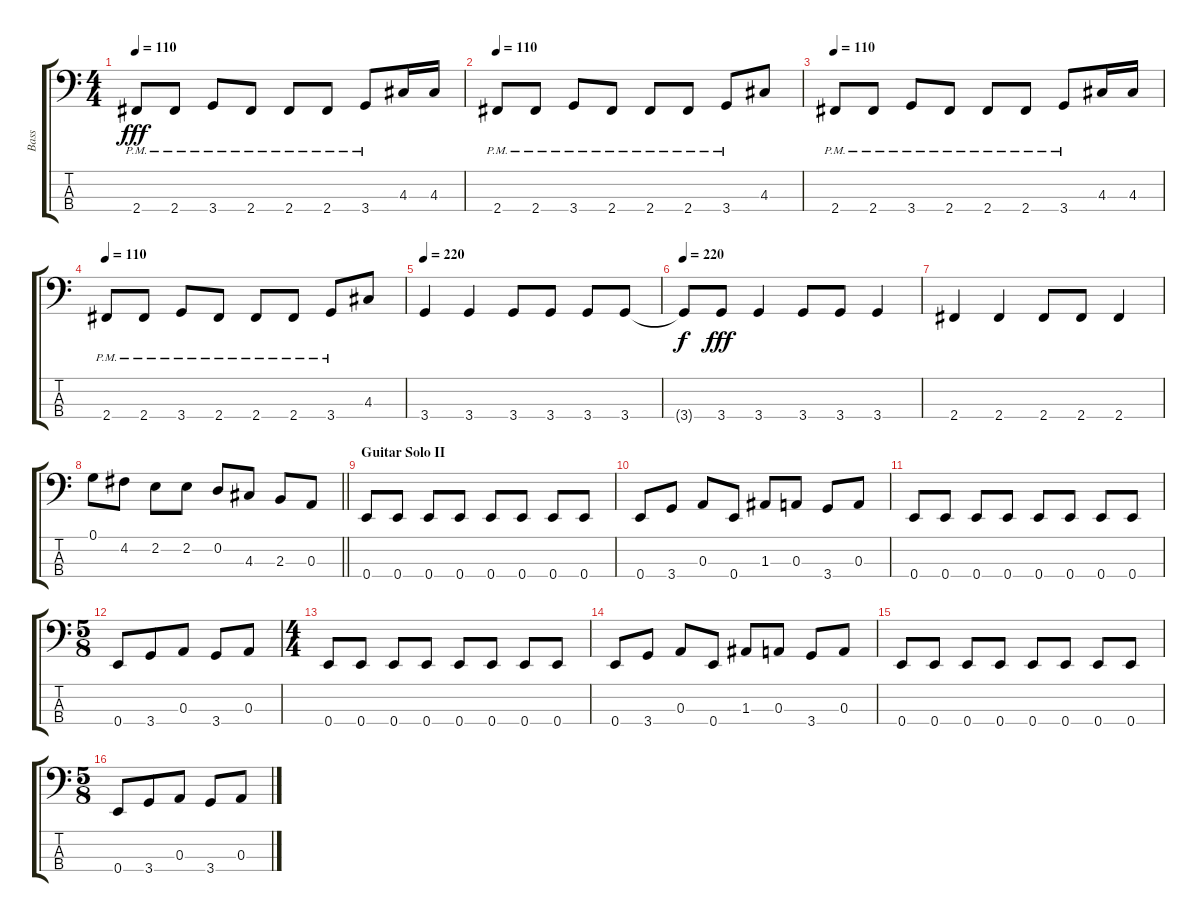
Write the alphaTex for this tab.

\track ("Bass" "Bass") {instrument electricbassfinger}
\staff {score tabs}
\tuning (G2 D2 A1 E1) {hide}
\ts (4 4)
\tempo 110
\clef f4
\ks c
2.4{pm}.8{dy fff} 2.4{pm}.8 3.4{pm}.8 2.4{pm}.8 2.4{pm}.8 2.4{pm}.8 3.4{pm}.8 4.3.16 4.3.16 |
\tempo 110
2.4{pm}.8 2.4{pm}.8 3.4{pm}.8 2.4{pm}.8 2.4{pm}.8 2.4{pm}.8 3.4{pm}.8 4.3.8 |
\tempo 110
2.4{pm}.8 2.4{pm}.8 3.4{pm}.8 2.4{pm}.8 2.4{pm}.8 2.4{pm}.8 3.4{pm}.8 4.3.16 4.3.16 |
\tempo 110
2.4{pm}.8 2.4{pm}.8 3.4{pm}.8 2.4{pm}.8 2.4{pm}.8 2.4{pm}.8 3.4{pm}.8 4.3.8 |
\tempo 220
3.4.4 3.4.4 3.4.8 3.4.8 3.4.8 3.4.8 |
\tempo 220
3.4{t}.8{dy f} 3.4.8{dy fff} 3.4.4 3.4.8 3.4.8 3.4.4 |
2.4.4 2.4.4 2.4.8 2.4.8 2.4.4 |
\barLineRight lightlight
0.1.8 4.2.8 2.2.8 2.2.8 0.2.8 4.3.8 2.3.8 0.3.8 |
\section ("" "Guitar Solo II")
0.4.8 0.4.8 0.4.8 0.4.8 0.4.8 0.4.8 0.4.8 0.4.8 |
0.4.8 3.4.8 0.3.8 0.4.8 1.3.8 0.3.8 3.4.8 0.3.8 |
0.4.8 0.4.8 0.4.8 0.4.8 0.4.8 0.4.8 0.4.8 0.4.8 |
\ts (5 8)
0.4.8 3.4.8 0.3.8 3.4.8 0.3.8 |
\ts (4 4)
0.4.8 0.4.8 0.4.8 0.4.8 0.4.8 0.4.8 0.4.8 0.4.8 |
0.4.8 3.4.8 0.3.8 0.4.8 1.3.8 0.3.8 3.4.8 0.3.8 |
0.4.8 0.4.8 0.4.8 0.4.8 0.4.8 0.4.8 0.4.8 0.4.8 |
\ts (5 8)
0.4.8 3.4.8 0.3.8 3.4.8 0.3.8
